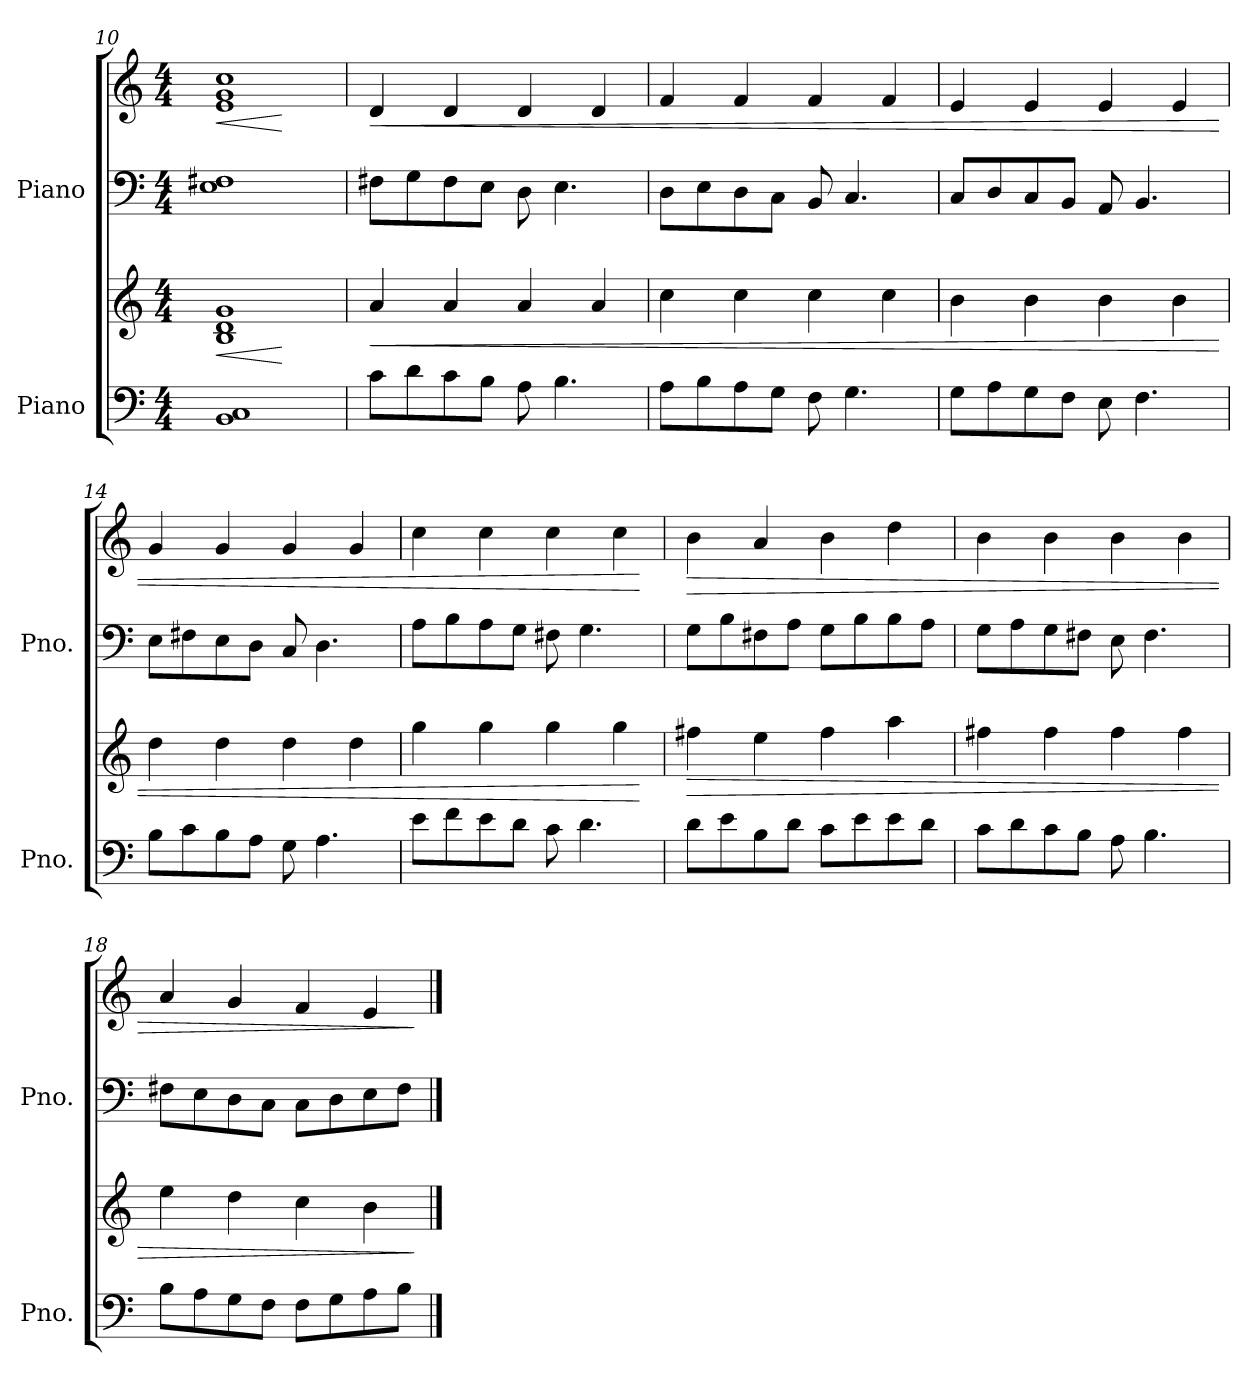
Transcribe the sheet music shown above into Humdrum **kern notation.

**kern	**kern	**dynam	**kern	**kern	**dynam
*part2	*part2	*part2	*part1	*part1	*part1
*staff4	*staff3	*staff3/4	*staff2	*staff1	*staff1/2
*I"Piano	*	*	*I"Piano	*	*
*I'Pno.	*	*	*I'Pno.	*	*
*clefF4	*clefG2	*	*clefF4	*clefG2	*
*k[]	*k[]	*	*k[]	*k[]	*
*M4/4	*M4/4	*	*M4/4	*M4/4	*
=10	=10	=10	=10	=10	=10
!	!	!LO:HP:b	!	!	!LO:HP:b
1BB 1C	1B 1d 1g	<	1E 1F#X	1e 1g 1cc	<
.	.	[	.	.	[
=11	=11	=11	=11	=11	=11
!	!	!LO:HP:b	!	!	!LO:HP:b
!	!	!LO:DY:n=1:b=2	!	!	!
!	!	!LO:DY:n=2:b	!	!	!LO:DY:n=1:b=2
!	!	!	!	!	!LO:DY:n=2:b
8c\L	4a/	< mf mf	8F#X\L	4d/	< mf mf
8d\	.	.	8G\	.	.
8c\	4a/	.	8F#\	4d/	.
8B\J	.	.	8E\J	.	.
8A\	4a/	.	8D\	4d/	.
4.B\	.	.	4.E\	.	.
.	4a/	.	.	4d/	.
=12	=12	=12	=12	=12	=12
8A\L	4cc\	.	8D\L	4f/	.
8B\	.	.	8E\	.	.
8A\	4cc\	.	8D\	4f/	.
8G\J	.	.	8C\J	.	.
8F\	4cc\	.	8BB/	4f/	.
4.G\	.	.	4.C/	.	.
.	4cc\	.	.	4f/	.
=13	=13	=13	=13	=13	=13
8G\L	4b\	.	8C/L	4e/	.
8A\	.	.	8D/	.	.
8G\	4b\	.	8C/	4e/	.
8F\J	.	.	8BB/J	.	.
8E\	4b\	.	8AA/	4e/	.
4.F\	.	.	4.BB/	.	.
.	4b\	.	.	4e/	.
!!LO:PB:g=z
=14	=14	=14	=14	=14	=14
8B\L	4dd\	.	8E\L	4g/	.
8c\	.	.	8F#X\	.	.
8B\	4dd\	.	8E\	4g/	.
8A\J	.	.	8D\J	.	.
8G\	4dd\	.	8C/	4g/	.
4.A\	.	.	4.D\	.	.
.	4dd\	.	.	4g/	.
=15	=15	=15	=15	=15	=15
8e\L	4gg\	.	8A\L	4cc\	.
8f\	.	.	8B\	.	.
8e\	4gg\	.	8A\	4cc\	.
8d\J	.	.	8G\J	.	.
8c\	4gg\	.	8F#X\	4cc\	.
4.d\	.	.	4.G\	.	.
.	4gg\	.	.	4cc\	.
.	.	[	.	.	[
=16	=16	=16	=16	=16	=16
!	!	!LO:HP:b	!	!	!LO:HP:b
8d\L	4ff#X\	>	8G\L	4b\	>
8e\	.	.	8B\	.	.
8B\	4ee\	.	8F#X\	4a/	.
8d\J	.	.	8A\J	.	.
8c\L	4ff#\	.	8G\L	4b\	.
8e\	.	.	8B\	.	.
8e\	4aa\	.	8B\	4dd\	.
8d\J	.	.	8A\J	.	.
=17	=17	=17	=17	=17	=17
8c\L	4ff#X\	.	8G\L	4b\	.
8d\	.	.	8A\	.	.
8c\	4ff#\	.	8G\	4b\	.
8B\J	.	.	8F#X\J	.	.
8A\	4ff#\	.	8E\	4b\	.
4.B\	.	.	4.F#\	.	.
.	4ff#\	.	.	4b\	.
!!LO:LB:g=z
=18	=18	=18	=18	=18	=18
8B\L	4ee\	.	8F#X\L	4a/	.
8A\	.	.	8E\	.	.
8G\	4dd\	.	8D\	4g/	.
8F\J	.	.	8C\J	.	.
8F\L	4cc\	.	8C\L	4f/	.
8G\	.	.	8D\	.	.
8A\	4b\	.	8E\	4e/	.
8B\J	.	.	8F#\J	.	.
.	.	]	.	.	]
==	==	==	==	==	==
*-	*-	*-	*-	*-	*-
